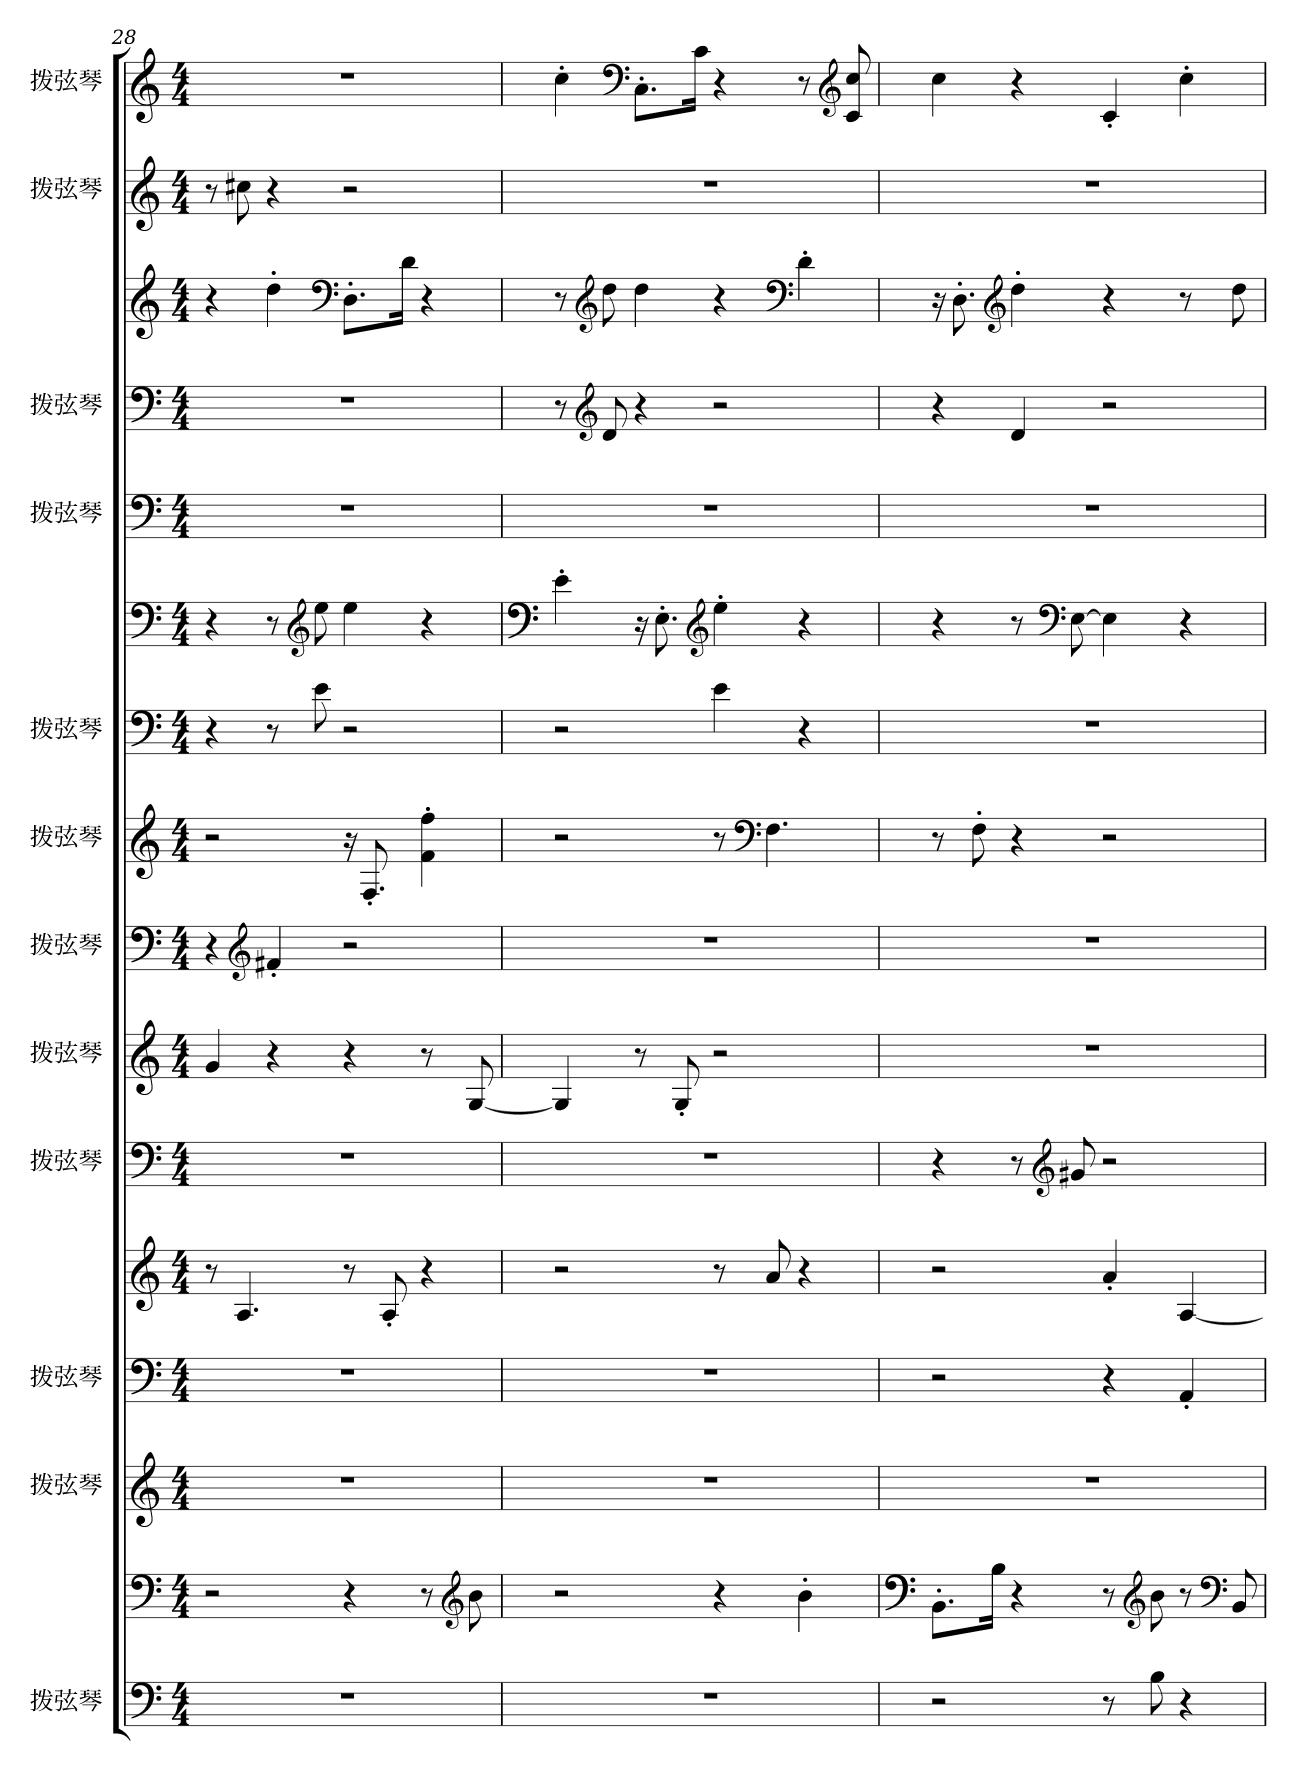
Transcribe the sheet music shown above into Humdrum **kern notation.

**kern	**kern	**kern	**kern	**kern	**kern	**kern	**kern	**kern	**kern	**kern	**kern	**kern	**kern	**kern	**kern
*part12	*part12	*part11	*part10	*part10	*part9	*part8	*part7	*part6	*part5	*part5	*part4	*part3	*part3	*part2	*part1
*staff16	*staff15	*staff14	*staff13	*staff12	*staff11	*staff10	*staff9	*staff8	*staff7	*staff6	*staff5	*staff4	*staff3	*staff2	*staff1
*I"拨弦琴	*	*I"拨弦琴	*I"拨弦琴	*	*I"拨弦琴	*I"拨弦琴	*I"拨弦琴	*I"拨弦琴	*I"拨弦琴	*	*I"拨弦琴	*I"拨弦琴	*	*I"拨弦琴	*I"拨弦琴
*clefF4	*clefF4	*clefG2	*clefF4	*clefG2	*clefF4	*clefG2	*clefF4	*clefG2	*clefF4	*clefF4	*clefF4	*clefF4	*clefG2	*clefG2	*clefG2
*k[]	*k[]	*k[]	*k[]	*k[]	*k[]	*k[]	*k[]	*k[]	*k[]	*k[]	*k[]	*k[]	*k[]	*k[]	*k[]
*M4/4	*M4/4	*M4/4	*M4/4	*M4/4	*M4/4	*M4/4	*M4/4	*M4/4	*M4/4	*M4/4	*M4/4	*M4/4	*M4/4	*M4/4	*M4/4
=28	=28	=28	=28	=28	=28	=28	=28	=28	=28	=28	=28	=28	=28	=28	=28
1r	2r	1r	1r	8r	1r	4g/	4r	2r	4r	4r	1r	1r	4r	8r	1r
.	.	.	.	4.A/	.	.	.	.	.	.	.	.	.	8cc#X\	.
*	*	*	*	*	*	*	*clefG2	*	*	*	*	*	*	*	*
.	.	.	.	.	.	4r	4f#X'/	.	8r	8r	.	.	4dd'\	4r	.
*	*	*	*	*	*	*	*	*	*	*clefG2	*	*	*	*	*
.	.	.	.	.	.	.	.	.	8e\	8ee\	.	.	.	.	.
*	*	*	*	*	*	*	*	*	*	*	*	*	*clefF4	*	*
.	4r	.	.	8r	.	4r	2r	16r	2r	4ee\	.	.	8.D'\L	2r	.
.	.	.	.	.	.	.	.	8.F'/	.	.	.	.	.	.	.
.	.	.	.	8A'/	.	.	.	.	.	.	.	.	.	.	.
.	.	.	.	.	.	.	.	.	.	.	.	.	16d\Jk	.	.
.	8r	.	.	4r	.	8r	.	4f\' 4ff\'	.	4r	.	.	4r	.	.
*	*clefG2	*	*	*	*	*	*	*	*	*	*	*	*	*	*
.	8b\	.	.	.	.	[8G/	.	.	.	.	.	.	.	.	.
!!LO:PB:g=z
=29	=29	=29	=29	=29	=29	=29	=29	=29	=29	=29	=29	=29	=29	=29	=29
*	*	*	*	*	*	*	*	*	*	*clefF4	*	*	*	*	*
1r	2r	1r	1r	2r	1r	4G/]	1r	2r	2r	4e'\	1r	8r	8r	1r	4cc'\
*	*	*	*	*	*	*	*	*	*	*	*	*clefG2	*clefG2	*	*
.	.	.	.	.	.	.	.	.	.	.	.	8d/	8dd\	.	.
*	*	*	*	*	*	*	*	*	*	*	*	*	*	*	*clefF4
.	.	.	.	.	.	8r	.	.	.	16r	.	4r	4dd\	.	8.C'\L
.	.	.	.	.	.	.	.	.	.	8.E'\	.	.	.	.	.
.	.	.	.	.	.	8G'/	.	.	.	.	.	.	.	.	.
.	.	.	.	.	.	.	.	.	.	.	.	.	.	.	16c\Jk
*	*	*	*	*	*	*	*	*	*	*clefG2	*	*	*	*	*
.	4r	.	.	8r	.	2r	.	8r	4e\	4ee'\	.	2r	4r	.	4r
*	*	*	*	*	*	*	*	*clefF4	*	*	*	*	*	*	*
.	.	.	.	8a/	.	.	.	4.F\	.	.	.	.	.	.	.
*	*	*	*	*	*	*	*	*	*	*	*	*	*clefF4	*	*
.	4b'\	.	.	4r	.	.	.	.	4r	4r	.	.	4d'\	.	8r
*	*	*	*	*	*	*	*	*	*	*	*	*	*	*	*clefG2
.	.	.	.	.	.	.	.	.	.	.	.	.	.	.	8c/ 8cc/
=30	=30	=30	=30	=30	=30	=30	=30	=30	=30	=30	=30	=30	=30	=30	=30
*	*clefF4	*	*	*	*	*	*	*	*	*	*	*	*	*	*
2r	8.BB'\L	1r	2r	2r	4r	1r	1r	8r	1r	4r	1r	4r	16r	1r	4cc\
.	.	.	.	.	.	.	.	.	.	.	.	.	8.D'\	.	.
.	.	.	.	.	.	.	.	8F'\	.	.	.	.	.	.	.
.	16B\Jk	.	.	.	.	.	.	.	.	.	.	.	.	.	.
*	*	*	*	*	*	*	*	*	*	*	*	*	*clefG2	*	*
.	4r	.	.	.	8r	.	.	4r	.	8r	.	4d/	4dd'\	.	4r
*	*	*	*	*	*clefG2	*	*	*	*	*clefF4	*	*	*	*	*
.	.	.	.	.	8g#X/	.	.	.	.	[8E\	.	.	.	.	.
8r	8r	.	4r	4a'/	2r	.	.	2r	.	4E\]	.	2r	4r	.	4c'/
*	*clefG2	*	*	*	*	*	*	*	*	*	*	*	*	*	*
8B\	8b\	.	.	.	.	.	.	.	.	.	.	.	.	.	.
4r	8r	.	4AA'/	[4A/	.	.	.	.	.	4r	.	.	8r	.	4cc'\
*	*clefF4	*	*	*	*	*	*	*	*	*	*	*	*	*	*
.	8BB/	.	.	.	.	.	.	.	.	.	.	.	8dd\	.	.
=	=	=	=	=	=	=	=	=	=	=	=	=	=	=	=
*-	*-	*-	*-	*-	*-	*-	*-	*-	*-	*-	*-	*-	*-	*-	*-
